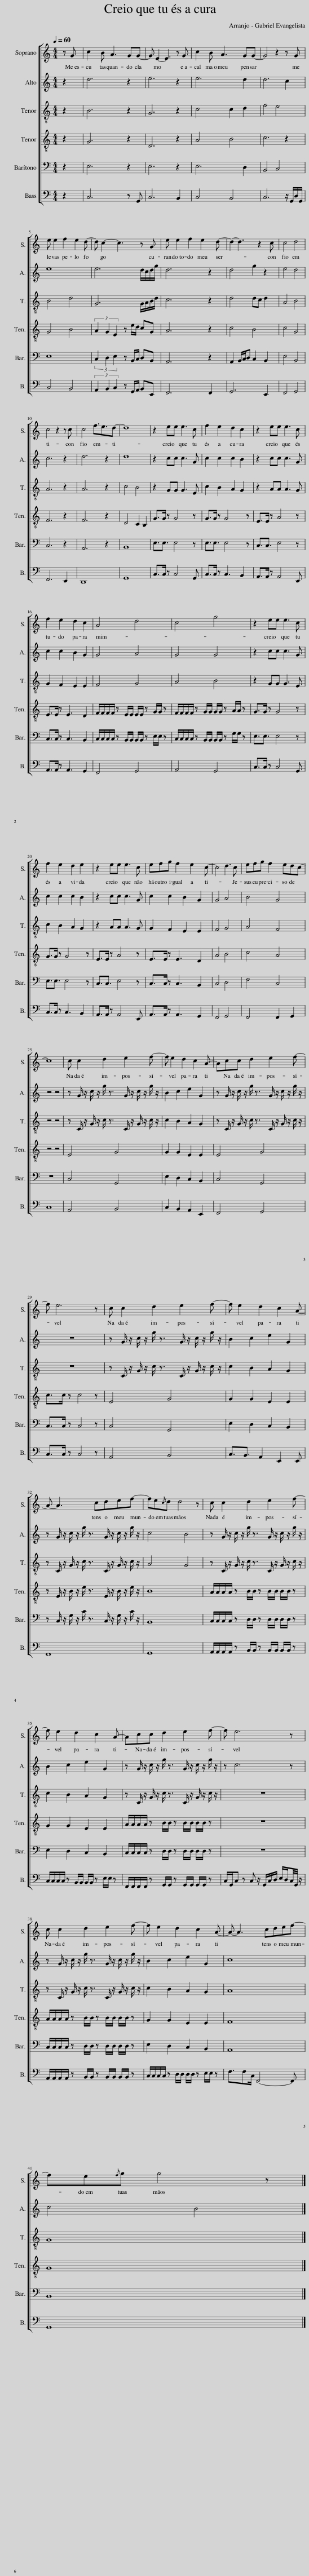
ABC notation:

X:1
%%score [ 1 2 3 4 5 6 ]
L:1/8
Q:1/4=60
M:4/4
I:linebreak $
K:C
V:1 treble
V:2 treble
V:3 treble-8
V:4 treble-8
V:5 bass
V:6 bass
V:1
 z G | c2 B A3 GG- | G E2- E3 z G | c2 B A3 GG- | G4 z2 z G |$ %5
 e e2 f2 e2 d- | d c2- c3 z G | e e2 f2 e2 d- | d2- d3 z2 c | c4 d4 |$ %10
 c4 z2 z c | c4 f3/2e3/2d- | d8 | z2 ee e3 c | f2 e2 d2 c2 | %15
 z2 ee e3 c |$ f2 e2 d2 c2 | A4 d4 | c4 g4 | z2 ee e3 c |$ %20
 f2 e2 d2 e2 | z2 ee e3 c | efg f2 e2 c- | c4 d3 c | efg f2 edc- |$ %25
 c8 | c c2 d2 e2 f- | f e2 d2 c2 A- | Acc d2 e2 f- |$ f e6 z | %30
 c c2 d2 e2 f- | f e2 d2 c2 A- |$ A- A3 cdef- | fe{/c}d d4 z | c c2 d2 e2 f- |$ %35
 f e2 d2 c2 A- | Acc d2 e2 f- | f e6 z |$ c c2 d2 e2 f- | f e2 d2 c2 A- | %40
 A- A3 cdef- |$ fe{/f}g g4 z |] %42
V:2
 z2 | d6 z2 | e6 z2 | e6 d2 | d6 c2 |$ %5
 e8 | e6 d/c/d/g/ | d6 z2 | d4 g2 z2 | e4 d4 |$ %10
 c6 z2 | d6 z2 | d8 | z2 cc c3 G | c2 c2 c2 B2 | %15
 z2 cc c3 G |$ c2 c2 B2 G2 | G4 A4 | G4 G4 | z2 cc c3 G |$ %20
 c2 c2 c2 B2 | z2 cc c3 G | c2 c2 B2 G2 | G4 A4 | B4 G4 |$ %25
 z4 z4 | z G/ z/ c/ z/ g/ z3/2 G/ z/ c/ z/ g/ z/ | B2 c2 e2 G2 | z G/ z/ c/ z/ g/ z3/2 G/ z/ c/ z/ g/ z/ |$ z8 | %30
 z G/ z/ c/ z/ g/ z3/2 G/ z/ c/ z/ g/ z/ | B2 c2 e2 G2 |$ z G/ z/ c/ z/ g/ z3/2 G/ z/ c/ z/ g/ z/ | c4 B4 | z G/ z/ c/ z/ g/ z3/2 G/ z/ c/ z/ g/ z/ |$ %35
 B2 c2 e2 G2 | z G/ z/ c/ z/ g/ z3/2 G/ z/ c/ z/ g/ z/ | z c6 z |$ z G/ z/ c/ z/ g/ z3/2 G/ z/ c/ z/ g/ z/ | B2 c2 e2 G2 | %40
 c8 |$ c4 B4 |] %42
V:3
 z2 | B6 z2 | G6 z2 | c4 c2 d2 | f4 e4 |$ %5
 B4 d4 | G6 G/A/B/d/ | c6 z2 | d4 dc d2 | A4 B4 |$ %10
 A6 z2 | A6 z2 | c4 B4 | z2 GG G3 E | c2 B2 A2 G2 | %15
 z2 AA A3 G |$ G2 F2 E2 E2 | F4 G4 | A4 B4 | z2 GG G3 E |$ %20
 c2 B2 A2 G2 | z2 AA A3 G | G2 F2 E2 E2 | F4 G4 | A4 F4 |$ %25
 z4 z4 | z C/ z/ G/ z/ c/ z3/2 C/ z/ G/ z/ c/ z/ | c2 B2 A2 G2 | z C/ z/ G/ z/ c/ z3/2 C/ z/ G/ z/ c/ z/ |$ z8 | %30
 z C/ z/ G/ z/ c/ z3/2 C/ z/ G/ z/ c/ z/ | c2 B2 A2 G2 |$ z C/ z/ G/ z/ c/ z3/2 C/ z/ G/ z/ c/ z/ | A4 G4 | z C/ z/ G/ z/ c/ z3/2 C/ z/ G/ z/ c/ z/ |$ %35
 c2 B2 A2 G2 | z C/ z/ G/ z/ c/ z3/2 C/ z/ G/ z/ c/ z/ | z8 |$ z C/ z/ G/ z/ c/ z3/2 C/ z/ G/ z/ c/ z/ | c2 B2 A2 G2 | %40
 A8 |$ G8 |] %42
V:4
 z2 | G6 z2 | D6 z2 | A4 B4 | c6 z2 |$ %5
 G4 B4 | (3A2 G2 E2 z e/d/ cG | A6 z2 | c4 B4 | c4 G4 |$ %10
 F6 z2 | F6 z2 | D4 C2 B,2 | G>G z G4 z | G>G z G4 z | %15
 E>E z A4 z |$ E>E z E3 D2 | F/F/F/F/ z E/E/ E/E/ z G/G/ z | F/F/F/F/ z G/G/ G/G/ z A/A/ z | G>G z G4 z |$ %20
 G>G z G4 z | E>E z A4 z | E>E z E3 D2 | A4 B4 | c4 A4 |$ %25
 z4 z4 | E4 G4 | G2 G2 E2 E2 | E4 G4 |$ c>c z c4 z | %30
 E4 G4 | G2 G2 E2 E2 |$ z E/ z/ B/ z/ e/ z3/2 E/ z/ B/ z/ e/ z/ | B8 | A/A/A/A/ z B/B/ z B/B/ B/B/ z |$ %35
 G2 G2 E2 E2 | A/A/A/A/ z B/B/ z B/B/ B/B/ z | z8 |$ A/A/A/A/ z B/B/ z B/B/ B/B/ z | G2 G2 E2 E2 | %40
 F8 |$ G8 |] %42
V:5
 z2 | E,6 z2 | E,6 z2 | E,6 D,2 | B,,4 C,4 |$ %5
 E,8 | (3C,2 D,2 E,2 z B,,/C,/ D,B,, | A,,6 z2 | A,,2 B,,/C,/D, C,2 B,,2 | E,4 B,,4 |$ %10
 C,6 z2 | A,,6 z2 | B,,8 | E,3/2E,3/2 E,4 z | E,3/2E,3/2 E,4 z | %15
 C,3/2C,3/2 E,4 z |$ C,>C, z C,3 B,,2 | C,/C,/C,/C,/ z B,,/B,,/ B,,/B,,/ z E,/E,/ z | C,/C,/C,/C,/ z B,,/B,,/ B,,/B,,/ z G,/G,/ z | E,3/2E,3/2 E,4 z |$ %20
 E,3/2E,3/2 E,4 z | C,3/2C,3/2 E,4 z | C,>C, z C,3 B,,2 | C,4 D,4 | F,4 C,4 |$ %25
 z8 | C,4 G,,4 | E,2 D,2 C,2 B,,2 | C,4 G,,4 |$ C,>C, z C,4 z | %30
 C,4 G,,4 | E,2 D,2 C,2 B,,2 |$ z C,/ z/ G,/ z/ C/ z3/2 C,/ z/ G,/ z/ C/ z/ | B,,8 | C,/C,/C,/C,/ z D,/D,/ z D,/D,/ D,/D,/ z |$ %35
 E,2 D,2 C,2 B,,2 | C,/C,/C,/C,/ z D,/D,/ z D,/D,/ D,/D,/ z | z8 |$ C,/C,/C,/C,/ z D,/D,/ z D,/D,/ D,/D,/ z | E,2 D,2 C,2 B,,2 | %40
 A,,8 |$ B,,8 |] %42
V:6
 z2 | C,6 z G,, | C,6 B,,2 | C,4 B,,4 | C,6 z/ G,,/D,/G,,/ |$ %5
 C,4 B,,4 | (3A,,2 B,,2 C,2 z G,,/A,,/ B,,E,, | F,,6 F,,2 | G,,6 E,,2 | F,,4 G,,4 |$ %10
 F,,6 E,,2 | D,,8 | G,,8 | C,>C, z C,4 G,, | C,>C, z C,3 B,,2 | %15
 A,,>A,, z A,,4 E,, |$ A,,>A,, z A,,3 G,,2 | F,,4 G,,4 | A,,4 G,,4 | C,>C, z C,4 G,, |$ %20
 C,>C, z C,3 B,,2 | A,,>A,, z A,,4 E,, | A,,>A,, z A,,3 G,,2 | F,,4 G,,4 | F,,4 F,,2 G,,2 |$ %25
 C,8 | A,,4 B,,4 | C,2 B,,2 A,,2 E,,2 | F,,4 G,,4 |$ C,>C, z C,4 z | %30
 A,,4 B,,4 | C,3/2B,,3/2 A,,2 E,,2 E,, |$ F,,8 | G,,8 | A,,/A,,/A,,/A,,/ z B,,/B,,/ z B,,/B,,/ B,,/B,,/ z |$ %35
 C,/C,/C,/C,/ z B,,/B,,/ B,,/B,,/ z E,/E,/ z | F,,/F,,/F,,/F,,/ z G,,/G,,/ z G,,/G,,/ G,,/G,,/ z | C,/G,,/C, z C, z/ G,,/C,/D,/ E,/D,/C,/4G,,/4 z/ |$ A,,/A,,/A,,/A,,/ z B,,/B,,/ z B,,/B,,/ B,,/B,,/ z | C,/C,/C,/C,/ z D,/D,/ D,/D,/ z E,/E,/ z | %40
 F,3/2F,C,/ F,,4- F,, |$ G,,8 |] %42
